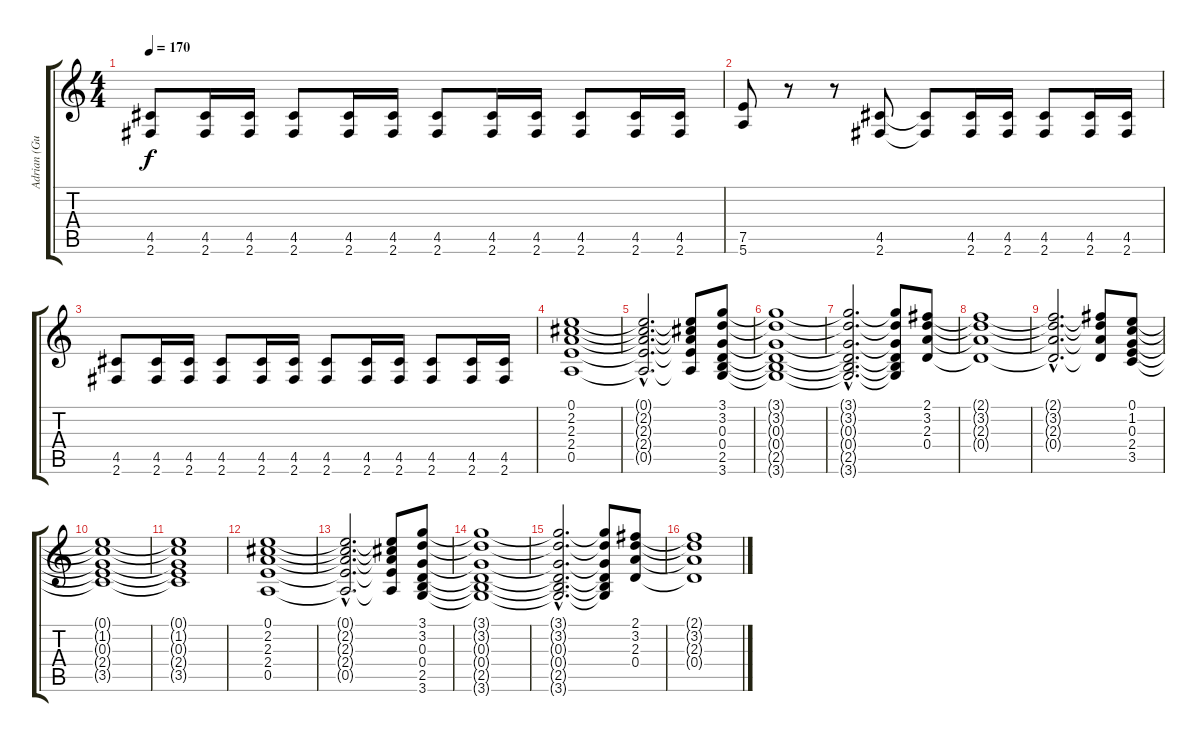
\track ("Adrian (Guitar 2)" "Adrian (Gu") {instrument distortionguitar}
\staff {score tabs}
\tuning (E4 B3 G3 D3 A2 E2) {hide}
\ts (4 4)
\tempo 170
\clef g2
\ks c
(4.5 2.6).8{dy f} (4.5 2.6).16 (4.5 2.6).16 (4.5 2.6).8 (4.5 2.6).16 (4.5 2.6).16 (4.5 2.6).8 (4.5 2.6).16 (4.5 2.6).16 (4.5 2.6).8 (4.5 2.6).16 (4.5 2.6).16 |
(7.5 5.6).8 r.8 r.8 (4.5 2.6).8 (4.5{t} 2.6{t}).8 (4.5 2.6).16 (4.5 2.6).16 (4.5 2.6).8 (4.5 2.6).16 (4.5 2.6).16 |
(4.5 2.6).8 (4.5 2.6).16 (4.5 2.6).16 (4.5 2.6).8 (4.5 2.6).16 (4.5 2.6).16 (4.5 2.6).8 (4.5 2.6).16 (4.5 2.6).16 (4.5 2.6).8 (4.5 2.6).16 (4.5 2.6).16 |
(0.1 2.2 2.3 2.4 0.5).1 |
(0.1{hac t} 2.2{hac t} 2.3{hac t} 2.4{hac t} 0.5{hac t}).2{d} (0.1{t} 2.2{t} 2.3{t} 2.4{t} 0.5{t}).8 (3.1 3.2 0.3 0.4 2.5 3.6).8 |
(3.1{t} 3.2{t} 0.3{t} 0.4{t} 2.5{t} 3.6{t}).1 |
(3.1{hac t} 3.2{hac t} 0.3{hac t} 0.4{hac t} 2.5{hac t} 3.6{hac t}).2{d} (3.1{t} 3.2{t} 0.3{t} 0.4{t} 2.5{t} 3.6{t}).8 (2.1 3.2 2.3 0.4).8 |
(2.1{t} 3.2{t} 2.3{t} 0.4{t}).1 |
(2.1{hac t} 3.2{hac t} 2.3{hac t} 0.4{hac t}).2{d} (2.1{t} 3.2{t} 2.3{t} 0.4{t}).8 (0.1 1.2 0.3 2.4 3.5).8 |
(0.1{t} 1.2{t} 0.3{t} 2.4{t} 3.5{t}).1 |
(0.1{t} 1.2{t} 0.3{t} 2.4{t} 3.5{t}).1 |
(0.1 2.2 2.3 2.4 0.5).1 |
(0.1{hac t} 2.2{hac t} 2.3{hac t} 2.4{hac t} 0.5{hac t}).2{d} (0.1{t} 2.2{t} 2.3{t} 2.4{t} 0.5{t}).8 (3.1 3.2 0.3 0.4 2.5 3.6).8 |
(3.1{t} 3.2{t} 0.3{t} 0.4{t} 2.5{t} 3.6{t}).1 |
(3.1{hac t} 3.2{hac t} 0.3{hac t} 0.4{hac t} 2.5{hac t} 3.6{hac t}).2{d} (3.1{t} 3.2{t} 0.3{t} 0.4{t} 2.5{t} 3.6{t}).8 (2.1 3.2 2.3 0.4).8 |
(2.1{t} 3.2{t} 2.3{t} 0.4{t}).1
